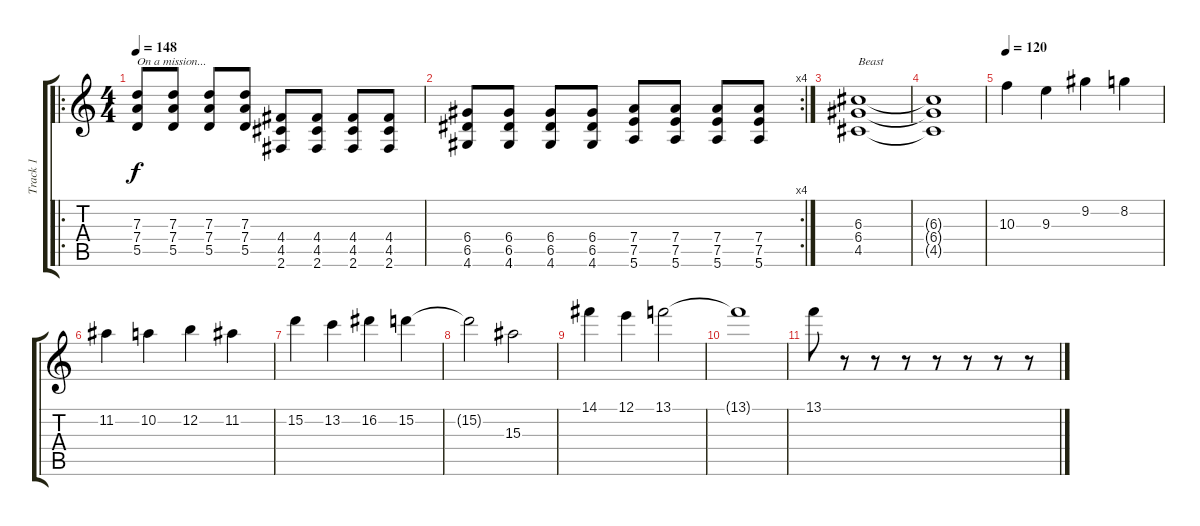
\track ("Track 1" "Track 1") {instrument distortionguitar}
\staff {score tabs}
\tuning (E4 B3 G3 D3 A2 E2) {hide}
\ro
\ts (4 4)
\tempo 148
\clef g2
\ks c
(7.3 7.4 5.5).8{txt "On a mission..." dy f} (7.3 7.4 5.5).8 (7.3 7.4 5.5).8 (7.3 7.4 5.5).8 (4.4 4.5 2.6).8 (4.4 4.5 2.6).8 (4.4 4.5 2.6).8 (4.4 4.5 2.6).8 |
\rc 4
(6.4 6.5 4.6).8 (6.4 6.5 4.6).8 (6.4 6.5 4.6).8 (6.4 6.5 4.6).8 (7.4 7.5 5.6).8 (7.4 7.5 5.6).8 (7.4 7.5 5.6).8 (7.4 7.5 5.6).8 |
(6.3 6.4 4.5).1{txt "Beast"} |
(6.3{t} 6.4{t} 4.5{t}).1 |
\tempo 120
10.3.4 9.3.4 9.2.4 8.2.4 |
11.2.4 10.2.4 12.2.4 11.2.4 |
15.2.4 13.2.4 16.2.4 15.2.4 |
15.2{t}.2 15.3.2 |
14.1.4 12.1.4 13.1.2 |
13.1{t}.1 |
13.1.8 r.8 r.8 r.8 r.8 r.8 r.8 r.8
